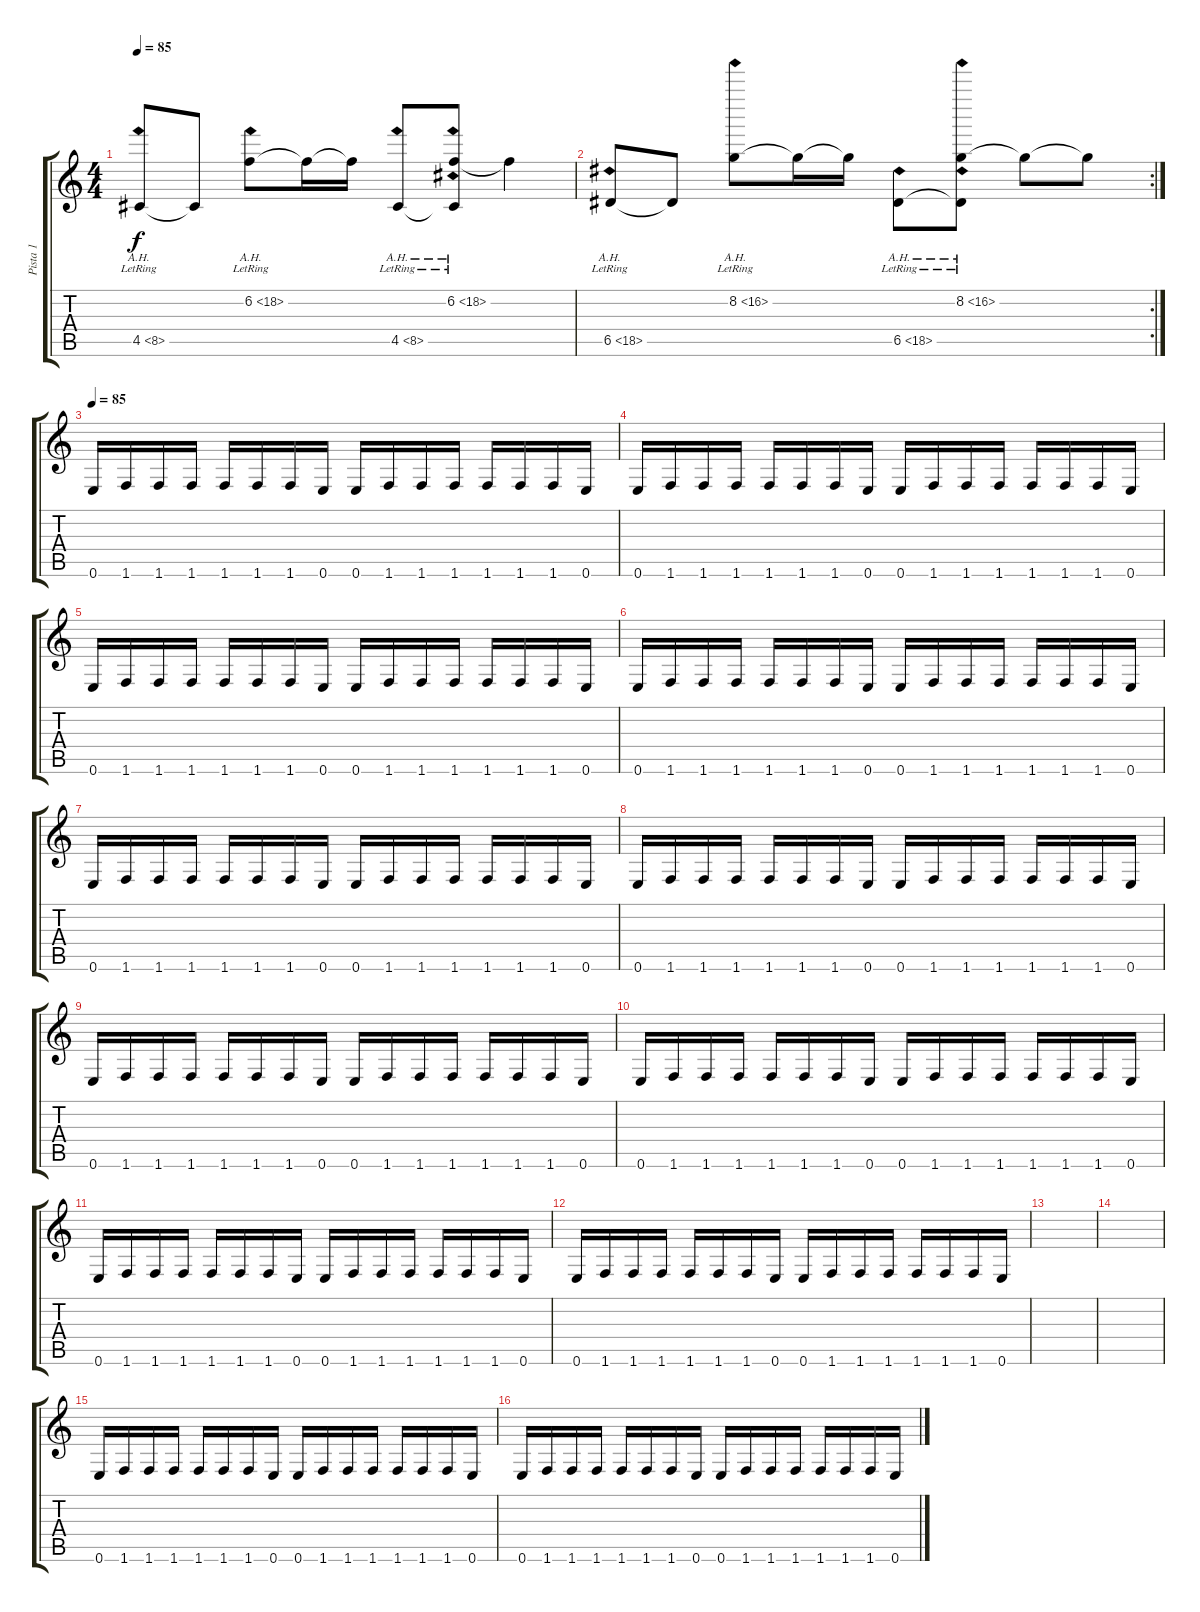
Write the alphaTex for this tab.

\track ("Pista 1" "Pista 1") {instrument electricguitarclean}
\staff {score tabs}
\tuning (E4 B3 G3 D3 A2 E2) {hide}
\ts (4 4)
\tempo 85
\tempo 60
\tempo 85
\clef g2
\ks c
4.5{ah 4 lr}.8{dy f instrument electricguitarclean} 4.5{t}.8 6.2{ah 12 lr}.8 6.2{t}.16 6.2{t}.16 4.5{ah 4 lr}.8 (6.2{ah 12 lr} 4.5{ah 12 t}).8 6.2{t}.4 |
\rc 2
6.5{ah 12 lr}.8 6.5{t}.8 8.2{ah 8 lr}.8 8.2{t}.16 8.2{t}.16 6.5{ah 12 lr}.8 (8.2{ah 8 lr} 6.5{ah 12 t}).8 8.2{t}.8 8.2{t}.8 |
\tempo 85
0.6.16 1.6.16 1.6.16 1.6.16 1.6.16 1.6.16 1.6.16 0.6.16 0.6.16 1.6.16 1.6.16 1.6.16 1.6.16 1.6.16 1.6.16 0.6.16 |
0.6.16 1.6.16 1.6.16 1.6.16 1.6.16 1.6.16 1.6.16 0.6.16 0.6.16 1.6.16 1.6.16 1.6.16 1.6.16 1.6.16 1.6.16 0.6.16 |
0.6.16 1.6.16 1.6.16 1.6.16 1.6.16 1.6.16 1.6.16 0.6.16 0.6.16 1.6.16 1.6.16 1.6.16 1.6.16 1.6.16 1.6.16 0.6.16 |
0.6.16 1.6.16 1.6.16 1.6.16 1.6.16 1.6.16 1.6.16 0.6.16 0.6.16 1.6.16 1.6.16 1.6.16 1.6.16 1.6.16 1.6.16 0.6.16 |
0.6.16 1.6.16 1.6.16 1.6.16 1.6.16 1.6.16 1.6.16 0.6.16 0.6.16 1.6.16 1.6.16 1.6.16 1.6.16 1.6.16 1.6.16 0.6.16 |
0.6.16 1.6.16 1.6.16 1.6.16 1.6.16 1.6.16 1.6.16 0.6.16 0.6.16 1.6.16 1.6.16 1.6.16 1.6.16 1.6.16 1.6.16 0.6.16 |
0.6.16 1.6.16 1.6.16 1.6.16 1.6.16 1.6.16 1.6.16 0.6.16 0.6.16 1.6.16 1.6.16 1.6.16 1.6.16 1.6.16 1.6.16 0.6.16 |
0.6.16 1.6.16 1.6.16 1.6.16 1.6.16 1.6.16 1.6.16 0.6.16 0.6.16 1.6.16 1.6.16 1.6.16 1.6.16 1.6.16 1.6.16 0.6.16 |
0.6.16 1.6.16 1.6.16 1.6.16 1.6.16 1.6.16 1.6.16 0.6.16 0.6.16 1.6.16 1.6.16 1.6.16 1.6.16 1.6.16 1.6.16 0.6.16 |
0.6.16 1.6.16 1.6.16 1.6.16 1.6.16 1.6.16 1.6.16 0.6.16 0.6.16 1.6.16 1.6.16 1.6.16 1.6.16 1.6.16 1.6.16 0.6.16 |
|
|
0.6.16 1.6.16 1.6.16 1.6.16 1.6.16 1.6.16 1.6.16 0.6.16 0.6.16 1.6.16 1.6.16 1.6.16 1.6.16 1.6.16 1.6.16 0.6.16 |
0.6.16 1.6.16 1.6.16 1.6.16 1.6.16 1.6.16 1.6.16 0.6.16 0.6.16 1.6.16 1.6.16 1.6.16 1.6.16 1.6.16 1.6.16 0.6.16
